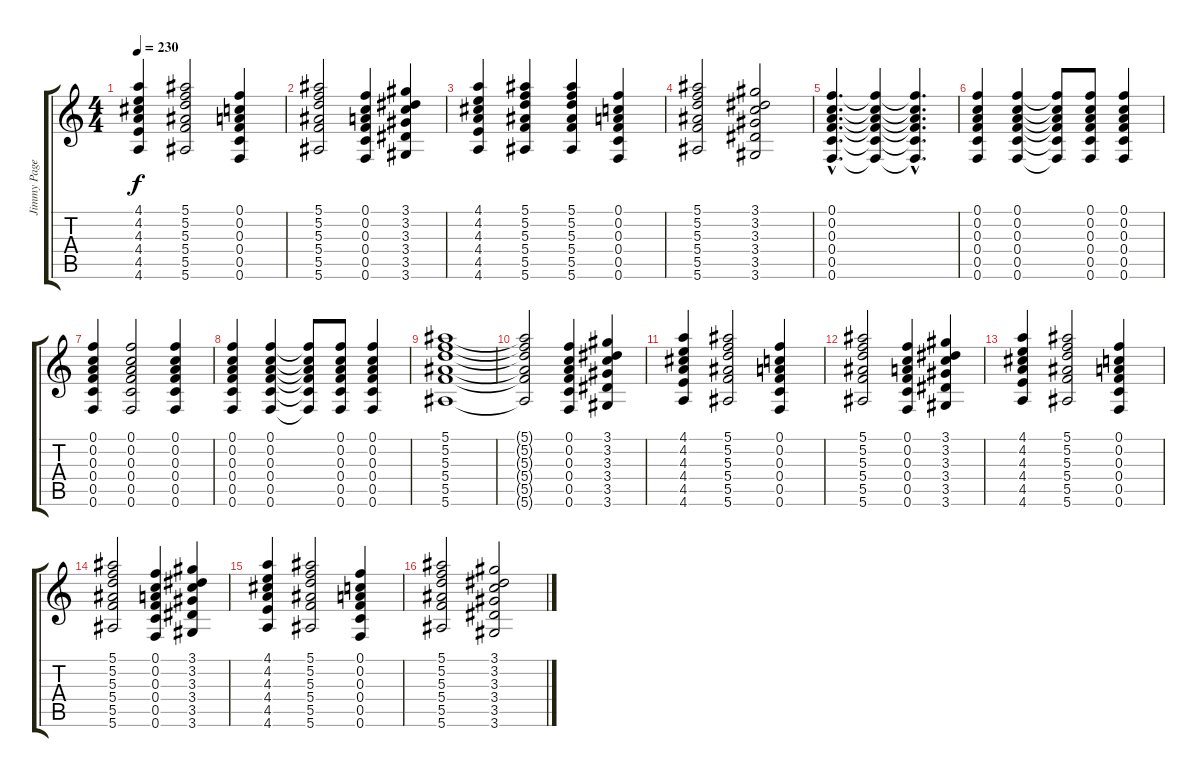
\track ("Jimmy Page" "Jimmy Page") {instrument acousticguitarsteel}
\staff {score tabs}
\tuning (F4 C4 A3 F3 C3 F2) {hide}
\ts (4 4)
\tempo 230
\clef g2
\ks c
(4.1 4.2 4.3 4.4 4.5 4.6).4{dy f} (5.1 5.2 5.3 5.4 5.5 5.6).2 (0.1 0.2 0.3 0.4 0.5 0.6).4 |
(5.1 5.2 5.3 5.4 5.5 5.6).2 (0.1 0.2 0.3 0.4 0.5 0.6).4 (3.1 3.2 3.3 3.4 3.5 3.6).4 |
(4.1 4.2 4.3 4.4 4.5 4.6).4 (5.1 5.2 5.3 5.4 5.5 5.6).4 (5.1 5.2 5.3 5.4 5.5 5.6).4 (0.1 0.2 0.3 0.4 0.5 0.6).4 |
(5.1 5.2 5.3 5.4 5.5 5.6).2 (3.1 3.2 3.3 3.4 3.5 3.6).2 |
(0.1{hac} 0.2{hac} 0.3{hac} 0.4{hac} 0.5{hac} 0.6{hac}).4{d} (0.1{t} 0.2{t} 0.3{t} 0.4{t} 0.5{t} 0.6{t}).4 (0.1{hac t} 0.2{hac t} 0.3{hac t} 0.4{hac t} 0.5{hac t} 0.6{hac t}).4{d} |
(0.1 0.2 0.3 0.4 0.5 0.6).4 (0.1 0.2 0.3 0.4 0.5 0.6).4 (0.1{t} 0.2{t} 0.3{t} 0.4{t} 0.5{t} 0.6{t}).8 (0.1 0.2 0.3 0.4 0.5 0.6).8 (0.1 0.2 0.3 0.4 0.5 0.6).4 |
(0.1 0.2 0.3 0.4 0.5 0.6).4 (0.1 0.2 0.3 0.4 0.5 0.6).2 (0.1 0.2 0.3 0.4 0.5 0.6).4 |
(0.1 0.2 0.3 0.4 0.5 0.6).4 (0.1 0.2 0.3 0.4 0.5 0.6).4 (0.1{t} 0.2{t} 0.3{t} 0.4{t} 0.5{t} 0.6{t}).8 (0.1 0.2 0.3 0.4 0.5 0.6).8 (0.1 0.2 0.3 0.4 0.5 0.6).4 |
(5.1 5.2 5.3 5.4 5.5 5.6).1 |
(5.1{t} 5.2{t} 5.3{t} 5.4{t} 5.5{t} 5.6{t}).2 (0.1 0.2 0.3 0.4 0.5 0.6).4 (3.1 3.2 3.3 3.4 3.5 3.6).4 |
(4.1 4.2 4.3 4.4 4.5 4.6).4 (5.1 5.2 5.3 5.4 5.5 5.6).2 (0.1 0.2 0.3 0.4 0.5 0.6).4 |
(5.1 5.2 5.3 5.4 5.5 5.6).2 (0.1 0.2 0.3 0.4 0.5 0.6).4 (3.1 3.2 3.3 3.4 3.5 3.6).4 |
(4.1 4.2 4.3 4.4 4.5 4.6).4 (5.1 5.2 5.3 5.4 5.5 5.6).2 (0.1 0.2 0.3 0.4 0.5 0.6).4 |
(5.1 5.2 5.3 5.4 5.5 5.6).2 (0.1 0.2 0.3 0.4 0.5 0.6).4 (3.1 3.2 3.3 3.4 3.5 3.6).4 |
(4.1 4.2 4.3 4.4 4.5 4.6).4 (5.1 5.2 5.3 5.4 5.5 5.6).2 (0.1 0.2 0.3 0.4 0.5 0.6).4 |
(5.1 5.2 5.3 5.4 5.5 5.6).2 (3.1 3.2 3.3 3.4 3.5 3.6).2
